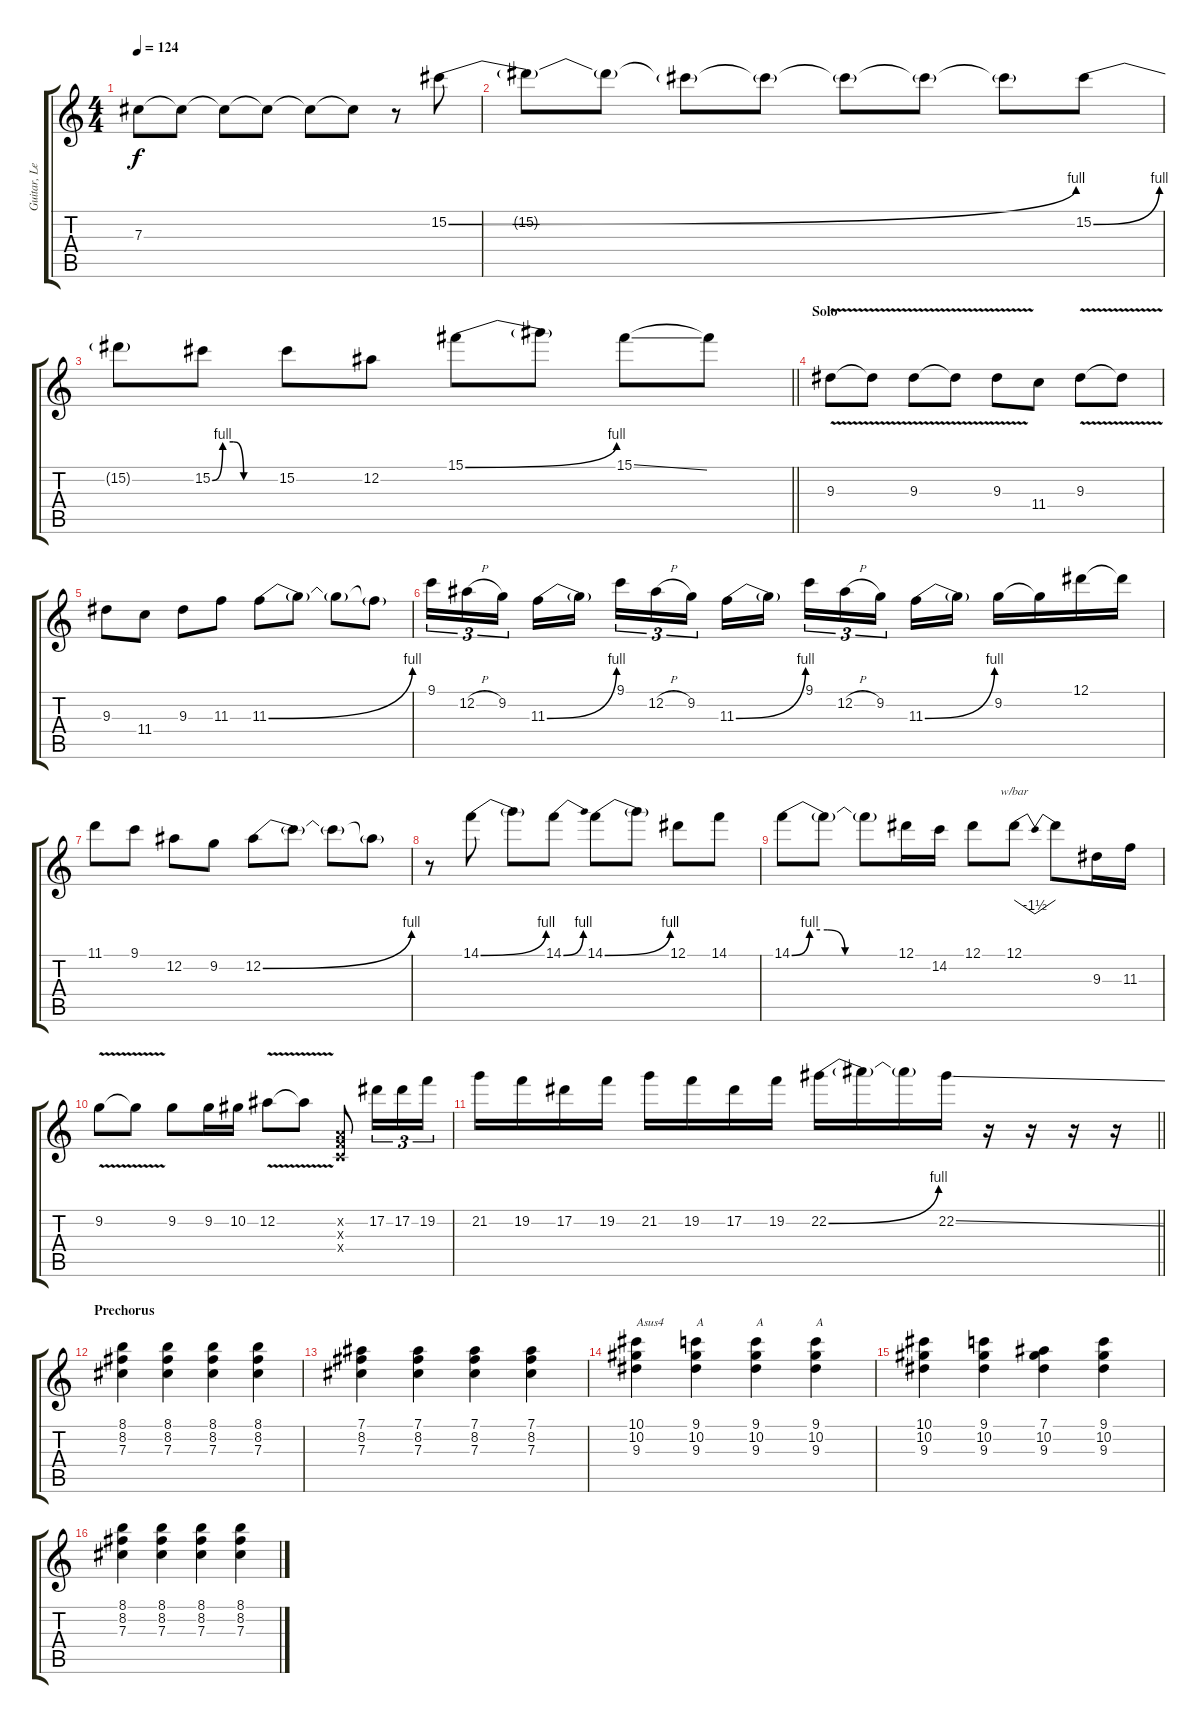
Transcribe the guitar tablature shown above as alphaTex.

\track ("Guitar, Lead" "Guitar, Le") {instrument distortionguitar}
\staff {score tabs}
\tuning (Eb4 Bb3 Gb3 Db3 Ab2 Eb2) {hide}
\ts (4 4)
\tempo 124
\clef g2
\ks c
7.3{t}.8{dy f} 7.3{t}.8 7.3{t}.8 7.3{t}.8 7.3{t}.8 7.3{t}.8 r.8 15.2{be (bend 0 0 60 4)}.8 |
15.2{t}.8 15.2{t}.8 15.2{t}.8 15.2{t}.8 15.2{t}.8 15.2{t}.8 15.2{t}.8 15.2{be (bend 0 0 60 4)}.8 |
\barLineRight lightlight
15.2{t}.8 15.2{be (custom 0 0 10 4 20 4 30 0 60 0)}.8 15.2.8 12.2.8 15.1{be (bend 0 0 60 4)}.8 15.1{t}.8 15.1{ss}.8 15.1{t}.8 |
\section ("" "Solo")
9.3{v}.8 9.3{t}.8 9.3{v}.8 9.3{t}.8 9.3{v}.8 11.4.8 9.3{v}.8 9.3{t}.8 |
9.3.8 11.4.8 9.3.8 11.3.8 11.3{be (bend 0 0 60 4)}.8 11.3{t}.8 11.3{t}.8 11.3{t}.8 |
9.1.16{tu (3 2)} 12.2{h}.16{tu (3 2)} 9.2.16{tu (3 2) beam splitsecondary} 11.3{be (bend 0 0 60 4)}.16 11.3{t}.16 9.1.16{tu (3 2)} 12.2{h}.16{tu (3 2)} 9.2.16{tu (3 2) beam splitsecondary} 11.3{be (bend 0 0 60 4)}.16 11.3{t}.16 9.1.16{tu (3 2)} 12.2{h}.16{tu (3 2)} 9.2.16{tu (3 2) beam splitsecondary} 11.3{be (bend 0 0 60 4)}.16 11.3{t}.16 9.2.16 9.2{t}.16 12.1.16 12.1{t}.16 |
11.1.8 9.1.8 12.2.8 9.2.8 12.2{be (bend 0 0 60 4)}.8 12.2{t}.8 12.2{t}.8 12.2{t}.8 |
r.8 14.1{be (bend 0 0 60 4)}.8 14.1{t}.8 14.1{be (bend 0 0 60 4)}.8 14.1{be (bend 0 0 60 4)}.8 14.1{t}.8 12.1.8 14.1.8 |
14.1{be (custom 0 0 10 4 20 4 30 0 60 0)}.8 14.1{t}.8 14.1{t}.8 12.1.16 14.2.16 12.1.8 12.1.8{tbe (dip default 0 0 30 -6 60 0)} 12.1{t}.8 9.3.16 11.3.16 |
9.2{v}.8 9.2{t}.8 9.2.8 9.2.16 10.2.16 12.2{v}.8 12.2{t}.8 (-1.2{x} -1.3{x} -1.4{x}).8 17.2.16{tu (3 2)} 17.2.16{tu (3 2)} 19.2.16{tu (3 2)} |
\barLineRight lightlight
21.2.16 19.2.16 17.2.16 19.2.16 21.2.16 19.2.16 17.2.16 19.2.16 22.2{be (bend 0 0 60 4)}.16 22.2{t}.16 22.2{t}.16 22.2{ss}.16 r.16 r.16 r.16 r.16 |
\section ("" "Prechorus")
(8.1 8.2 7.3).4 (8.1 8.2 7.3).4 (8.1 8.2 7.3).4 (8.1 8.2 7.3).4 |
(7.1 8.2 7.3).4 (7.1 8.2 7.3).4 (7.1 8.2 7.3).4 (7.1 8.2 7.3).4 |
(10.1 10.2 9.3).4{txt "Asus4"} (9.1 10.2 9.3).4{txt "A"} (9.1 10.2 9.3).4{txt "A"} (9.1 10.2 9.3).4{txt "A"} |
(10.1 10.2 9.3).4 (9.1 10.2 9.3).4 (7.1 10.2 9.3).4 (9.1 10.2 9.3).4 |
(8.1 8.2 7.3).4 (8.1 8.2 7.3).4 (8.1 8.2 7.3).4 (8.1 8.2 7.3).4
